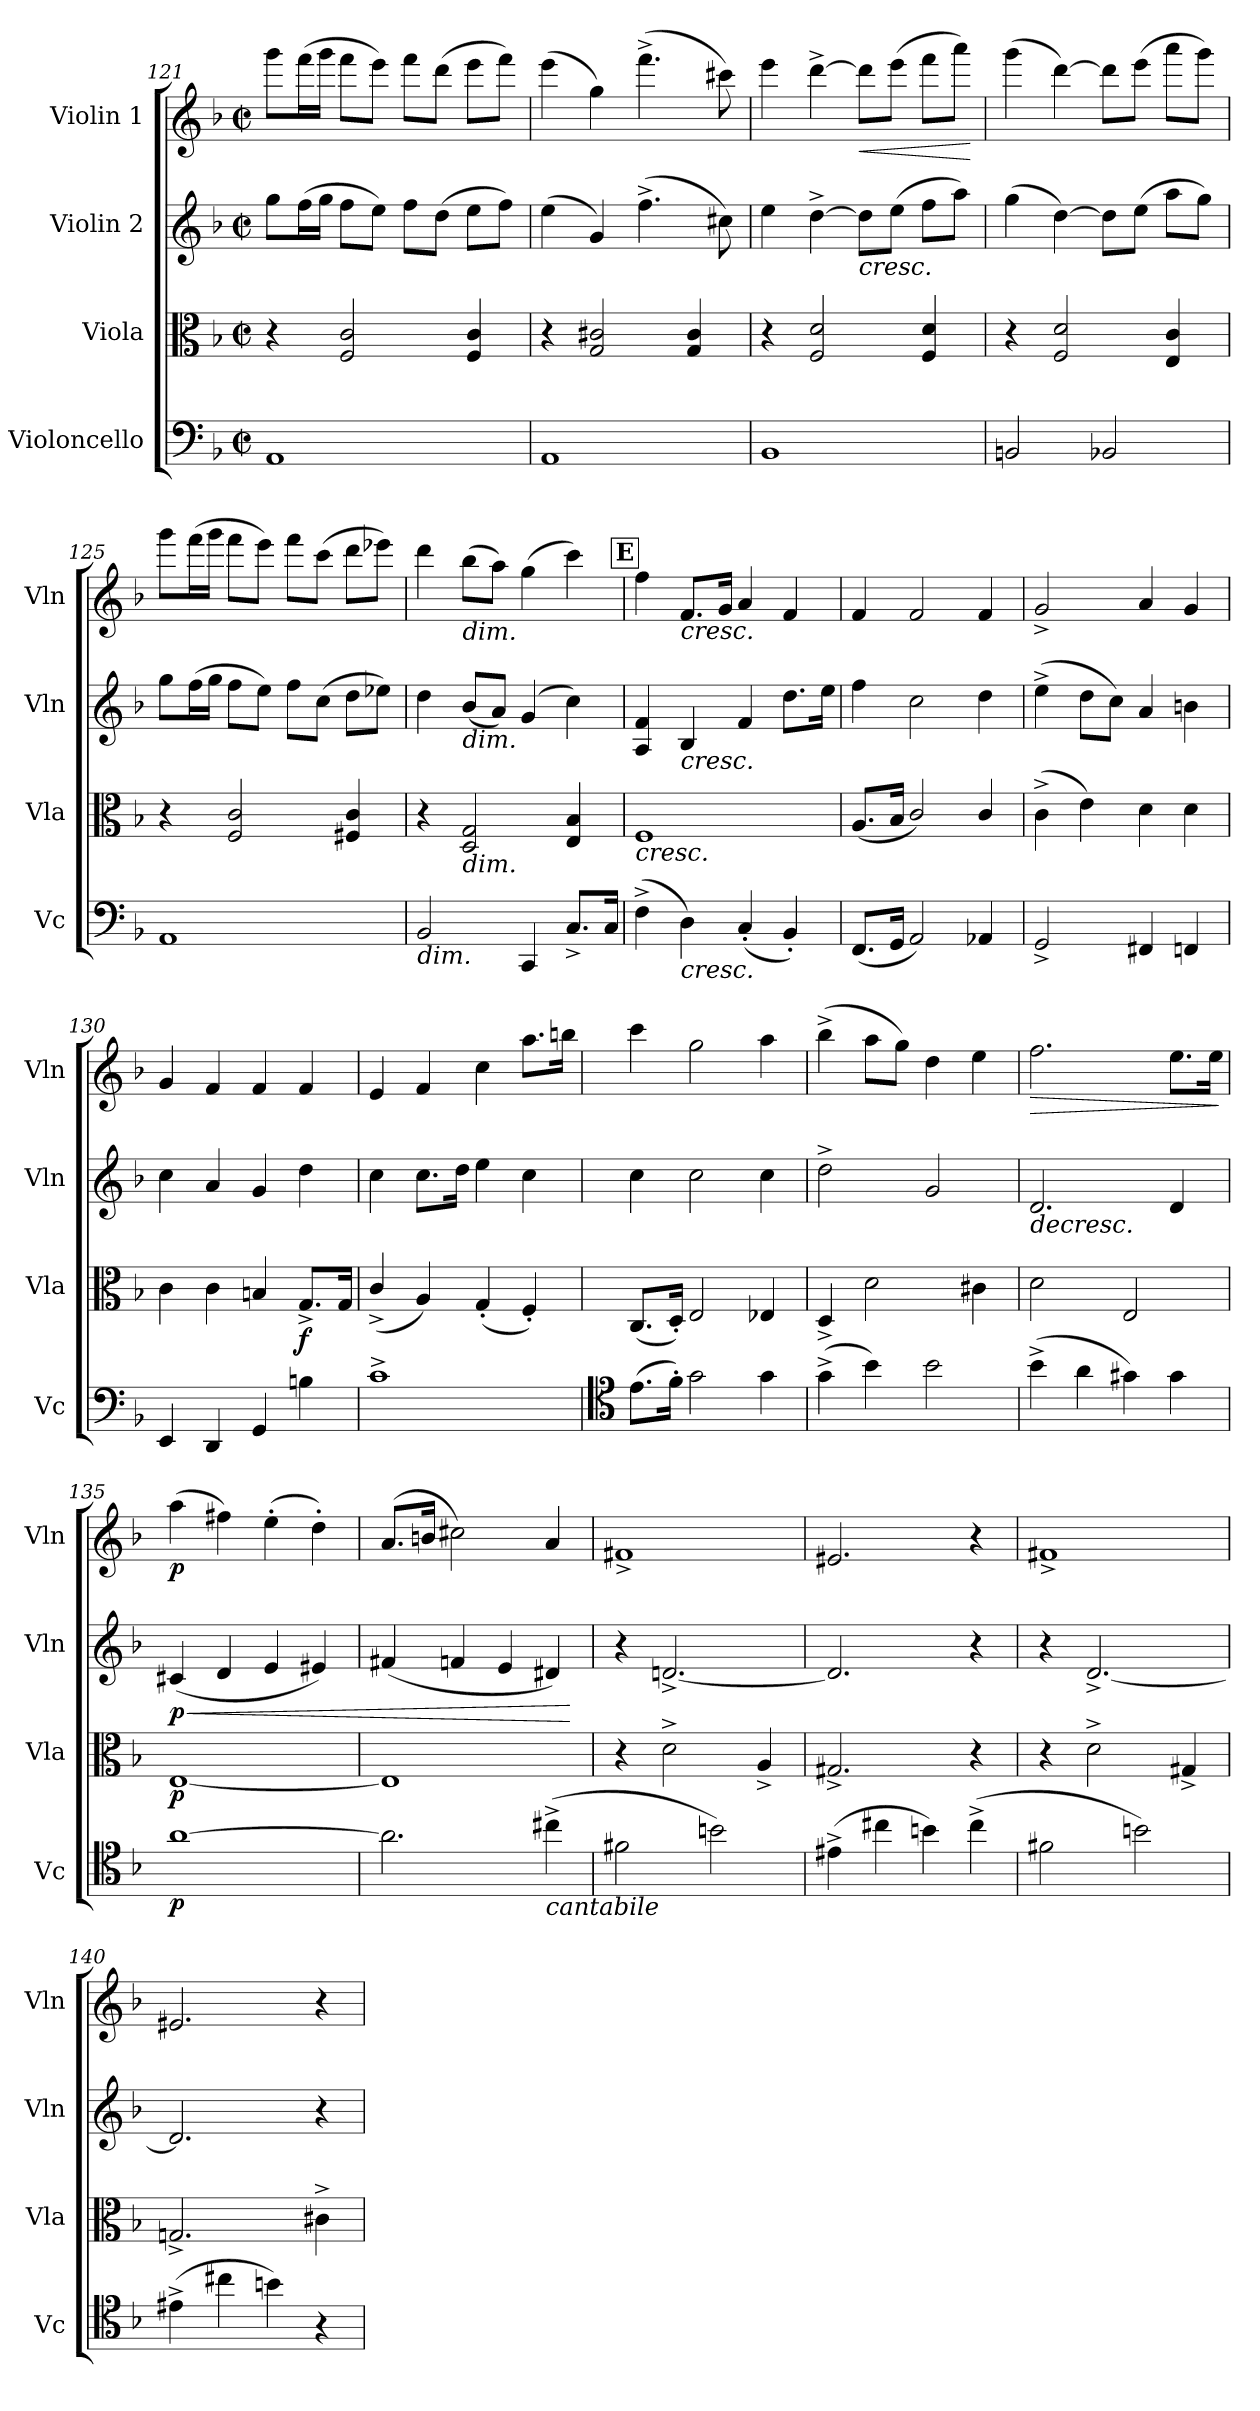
**kern	**dynam	**kern	**dynam	**kern	**dynam	**kern	**dynam
*part4	*part4	*part3	*part3	*part2	*part2	*part1	*part1
*staff4	*staff4	*staff3	*staff3	*staff2	*staff2	*staff1	*staff1
*I"Violoncello	*	*I"Viola	*	*I"Violin 2	*	*I"Violin 1	*
*I'Vc	*	*I'Vla	*	*I'Vln	*	*I'Vln	*
!!LO:LB:g=z
*clefF4	*	*clefC3	*	*clefG2	*	*clefG2	*
*k[b-]	*	*k[b-]	*	*k[b-]	*	*k[b-]	*
*M2/2	*	*M2/2	*	*M2/2	*	*M2/2	*
*met(c|)	*	*met(c|)	*	*met(c|)	*	*met(c|)	*
=121	=121	=121	=121	=121	=121	=121	=121
1AA	.	4r	.	8gg\L	.	8ggg\L	.
.	.	.	.	(16ff\L	.	(16fff\L	.
.	.	.	.	16gg\JJ	.	16ggg\JJ	.
.	.	2F/ 2c/	.	8ff\L	.	8fff\L	.
.	.	.	.	8ee\J)	.	8eee\J)	.
.	.	.	.	8ff\L	.	8fff\L	.
.	.	.	.	(8dd\J	.	(8ddd\J	.
.	.	4F/ 4c/	.	8ee\L	.	8eee\L	.
.	.	.	.	8ff\J)	.	8fff\J)	.
!!LO:LB:g=z
=122	=122	=122	=122	=122	=122	=122	=122
1AA	.	4r	.	(4ee\	.	(4eee\	.
.	.	2G/ 2c#X/	.	4g/)	.	4gg\)	.
.	.	.	.	(4.ff^\	.	(4.fff^\	.
.	.	4G/ 4c#/	.	.	.	.	.
.	.	.	.	8cc#X\)	.	8ccc#X\)	.
=123	=123	=123	=123	=123	=123	=123	=123
1BB-	.	4r	.	4ee\	.	4eee\	.
.	.	2F/ 2d/	.	[4dd^\	.	[4ddd^\	.
!	!	!	!	!	!LO:HP:b	!	!LO:HP:b
.	.	.	.	8dd\L]	<	8ddd\L]	<
.	.	.	.	(8ee\J	.	(8eee\J	.
.	.	4F/ 4d/	.	8ff\L	.	8fff\L	.
.	.	.	.	8aa\J)	.	8aaa\J)	.
.	.	.	.	.	.	.	[
=124	=124	=124	=124	=124	=124	=124	=124
2BBn/	.	4r	.	(4gg\	.	(4ggg\	.
.	.	2F/ 2d/	.	[4dd\)	.	[4ddd\)	.
2BB-X/	.	.	.	8dd\L]	.	8ddd\L]	.
.	.	.	.	(8ee\J	.	(8eee\J	.
.	.	4E/ 4c/	.	8aa\L	.	8aaa\L	.
.	.	.	.	8gg\J)	.	8ggg\J)	.
=125	=125	=125	=125	=125	=125	=125	=125
1AA	.	4r	.	8gg\L	.	8ggg\L	.
.	.	.	.	(16ff\L	.	(16fff\L	.
.	.	.	.	16gg\JJ	.	16ggg\JJ	.
.	.	2F/ 2c/	.	8ff\L	.	8fff\L	.
.	.	.	.	8ee\J)	.	8eee\J)	.
.	.	.	.	8ff\L	.	8fff\L	.
.	.	.	.	(8cc\J	.	(8ccc\J	.
.	.	4F#X/ 4c/	.	8dd\L	.	8ddd\L	.
.	.	.	.	8ee-X\J)	.	8eee-X\J)	.
=126	=126	=126	=126	=126	=126	=126	=126
!LO:TX:b:i:t=dim.	!	!	!	!	!	!	!
2BB-/	.	4r	.	4dd\	.	4ddd\	.
!	!	!	!	!	!	!LO:TX:b:i:t=dim.	!
!	!	!	!	!LO:TX:b:i:t=dim.	!	!	!
!	!	!LO:TX:b:i:t=dim.	!	!	!	!	!
.	.	2D/ 2G/	.	(8b-/L	.	(8bb-\L	.
.	.	.	.	8a/J)	.	8aa\J)	.
4CC/	.	.	.	(4g/	.	(4gg\	.
8.C^>/L	.	4E/ 4B-/	.	4cc\)	.	4ccc\)	.
16C/Jk	.	.	.	.	.	.	.
!!LO:REH:place=s1:a:B:cj:fs=14:t=E
=127	=127	=127	=127	=127	=127	=127	=127
!	!	!LO:TX:b:i:t=cresc.	!	!	!	!	!
(4F^\	.	1F	.	4A/ 4f/	.	4ff\	.
!	!	!	!	!	!	!LO:TX:b:i:t=cresc.	!
!	!	!	!	!LO:TX:b:i:t=cresc.	!	!	!
!LO:TX:b:i:t=cresc.	!	!	!	!	!	!	!
4D\)	.	.	.	4B-/	.	8.f/L	.
.	.	.	.	.	.	16g/Jk	.
(4C'/	.	.	.	4f/	.	4a/	.
4BB-'/)	.	.	.	8.dd\L	.	4f/	.
.	.	.	.	16ee\Jk	.	.	.
=128	=128	=128	=128	=128	=128	=128	=128
(8.FF/L	.	(8.A/L	.	4ff\	.	4f/	.
16GG/Jk	.	16B-/Jk	.	.	.	.	.
2AA/)	.	2c/)	.	2cc\	.	2f/	.
4AA-X/	.	4c/	.	4dd\	.	4f/	.
!!LO:LB:g=z
=129	=129	=129	=129	=129	=129	=129	=129
2GG^/	.	(4c^\	.	(4ee^\	.	2g^>/	.
.	.	4e\)	.	8dd\L	.	.	.
.	.	.	.	8cc\J)	.	.	.
4FF#X/	.	4d\	.	4a/	.	4a/	.
4FFn/	.	4d\	.	4bn\	.	4g/	.
=130	=130	=130	=130	=130	=130	=130	=130
4EE/	.	4c\	.	4cc\	.	4g/	.
4DD/	.	4c\	.	4a/	.	4f/	.
4GG/	.	4Bn/	.	4g/	.	4f/	.
!	!	!	!LO:DY:b	!	!	!	!
4Bn\	.	8.G^>/L	f	4dd\	.	4f/	.
.	.	16G/Jk	.	.	.	.	.
=131	=131	=131	=131	=131	=131	=131	=131
1c^	.	(4c^/	.	4cc\	.	4e/	.
.	.	4A/)	.	8.cc\L	.	4f/	.
.	.	.	.	16dd\Jk	.	.	.
.	.	(4G'/	.	4ee\	.	4cc\	.
.	.	4F'/)	.	4cc\	.	8.aa\L	.
.	.	.	.	.	.	16bbn\Jk	.
=132	=132	=132	=132	=132	=132	=132	=132
*clefC4	*	*	*	*	*	*	*
(8.e\L	.	(8.C/L	.	4cc\	.	4ccc\	.
16f'\Jk)	.	16D'/Jk)	.	.	.	.	.
2g\	.	2E/	.	2cc\	.	2gg\	.
4g\	.	4E-X/	.	4cc\	.	4aa\	.
=133	=133	=133	=133	=133	=133	=133	=133
(4g^\	.	4D^>/	.	2dd^\	.	(4bb-^\	.
4b-\)	.	2d\	.	.	.	8aa\L	.
.	.	.	.	.	.	8gg\J)	.
2b-\	.	.	.	2g/	.	4dd\	.
.	.	4c#X\	.	.	.	4ee\	.
=134	=134	=134	=134	=134	=134	=134	=134
!	!	!	!	!	!LO:HP:b	!	!LO:HP:b
(4b-^\	.	2d\	.	2.d/	>	2.ff\	>
4a\	.	.	.	.	.	.	.
4g#X\)	.	2E/	.	.	.	.	.
4g#\	.	.	.	4d/	[	8.ee\L	.
.	.	.	.	.	.	16ee\Jk	.
.	.	.	.	.	.	.	]
=135	=135	=135	=135	=135	=135	=135	=135
!	!LO:DY:b	!	!LO:DY:b	!	!LO:HP:b	!	!
!	!	!	!	!	!LO:DY:n=1:b	!	!LO:DY:b
[1a	p	[1E	p	(4c#X/	< p	(4aa\	p
.	.	.	.	4d/	.	4ff#X\)	.
.	.	.	.	4e/	.	(4ee'\	.
.	.	.	.	4e#X/)	.	4dd'\)	.
.	.	.	.	.	]	.	.
!!LO:PB:g=z
=136	=136	=136	=136	=136	=136	=136	=136
2.a\]	.	1E]	.	(4f#X/	.	(8.a/L	.
.	.	.	.	.	.	16bn/Jk	.
.	.	.	.	4fn/	.	2cc#X\)	.
.	.	.	.	4e/	.	.	.
!LO:TX:b:i:t=cantabile	!	!	!	!	!	!	!
(4cc#X^\	.	.	.	4d#X/)	.	4a/	.
.	.	.	.	.	[	.	.
=137	=137	=137	=137	=137	=137	=137	=137
2f#X\	.	4r	.	4r	.	1f#X^>	.
.	.	2d^\	.	[2.dn^>/	.	.	.
2bn\)	.	.	.	.	.	.	.
.	.	4A^>/	.	.	.	.	.
=138	=138	=138	=138	=138	=138	=138	=138
(4e#X^\	.	2.G#X^>/	.	2.d/]	.	2.e#X/	.
4cc#X\	.	.	.	.	.	.	.
4bn\)	.	.	.	.	.	.	.
(4cc#^\	.	4r	.	4r	.	4r	.
=139	=139	=139	=139	=139	=139	=139	=139
2f#X\	.	4r	.	4r	.	1f#X^>	.
.	.	2d^\	.	[2.d^>/	.	.	.
2bn\)	.	.	.	.	.	.	.
.	.	4G#X^>/	.	.	.	.	.
=140	=140	=140	=140	=140	=140	=140	=140
(4e#X^\	.	2.Gn^>/	.	2.d/]	.	2.e#X/	.
4cc#X\	.	.	.	.	.	.	.
4bn\)	.	.	.	.	.	.	.
4r	.	4c#X^\	.	4r	.	4r	.
=	=	=	=	=	=	=	=
*-	*-	*-	*-	*-	*-	*-	*-
